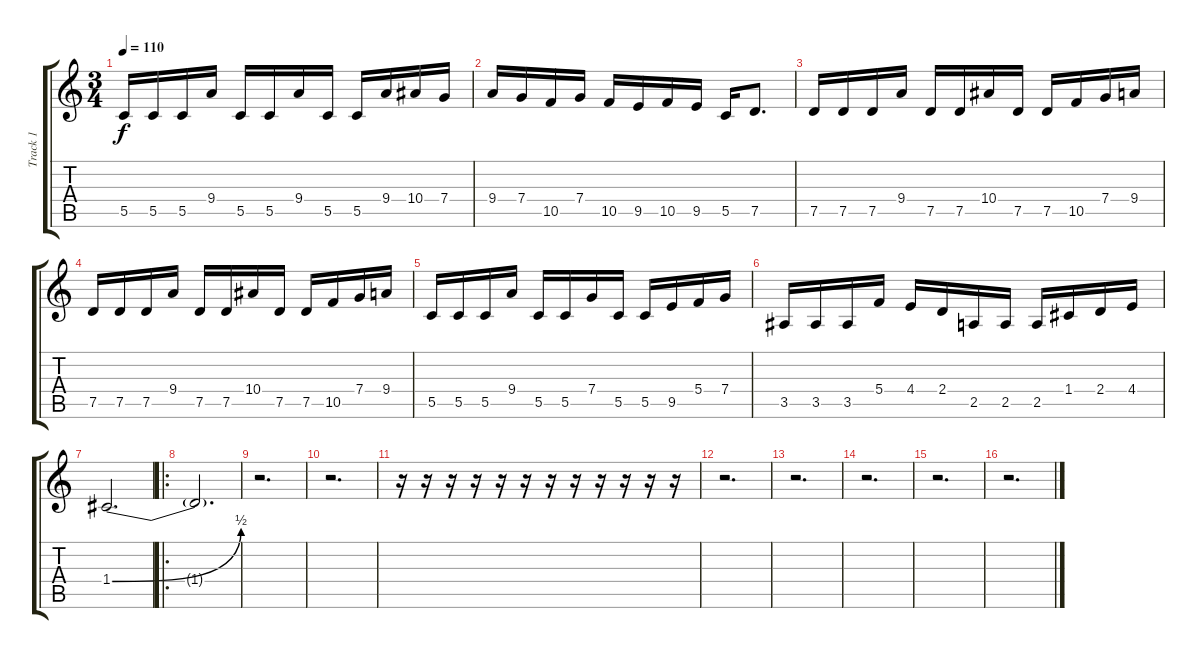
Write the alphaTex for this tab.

\track ("Track 1" "Track 1") {instrument distortionguitar}
\staff {score tabs}
\tuning (D4 A3 F3 C3 G2 D2) {hide}
\ts (3 4)
\tempo 110
\clef g2
\ks c
5.5.16{dy f} 5.5.16 5.5.16 9.4.16 5.5.16 5.5.16 9.4.16 5.5.16 5.5.16 9.4.16 10.4.16 7.4.16 |
9.4.16 7.4.16 10.5.16 7.4.16 10.5.16 9.5.16 10.5.16 9.5.16 5.5.16 7.5.8{d} |
7.5.16 7.5.16 7.5.16 9.4.16 7.5.16 7.5.16 10.4.16 7.5.16 7.5.16 10.5.16 7.4.16 9.4.16 |
7.5.16 7.5.16 7.5.16 9.4.16 7.5.16 7.5.16 10.4.16 7.5.16 7.5.16 10.5.16 7.4.16 9.4.16 |
5.5.16 5.5.16 5.5.16 9.4.16 5.5.16 5.5.16 7.4.16 5.5.16 5.5.16 9.5.16 5.4.16 7.4.16 |
3.5.16 3.5.16 3.5.16 5.4.16 4.4.16 2.4.16 2.5.16 2.5.16 2.5.16 1.4.16 2.4.16 4.4.16 |
1.4{be (bend 0 0 60 2)}.2{d} |
\ro
1.4{t}.2{d} |
r.2{d} |
r.2{d} |
r.16 r.16 r.16 r.16 r.16 r.16 r.16 r.16 r.16 r.16 r.16 r.16 |
r.2{d} |
r.2{d} |
r.2{d} |
r.2{d} |
r.2{d}
